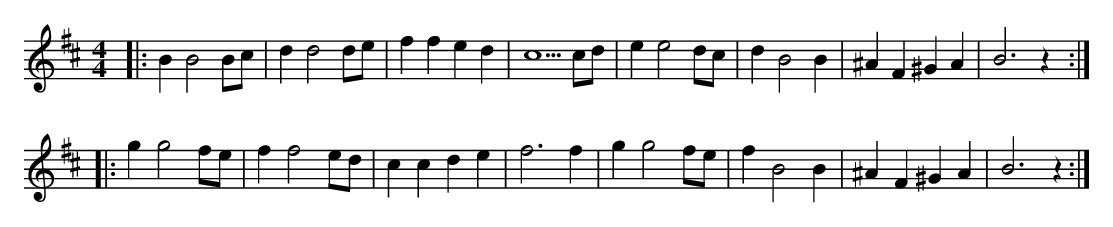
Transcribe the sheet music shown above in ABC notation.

X:1
M:4/4
K:Bmin
|:B2B4Bc|d2d4de|f2f2e2d2|c5cd|e2e4dc|d2B4B2|^A2F2^G2A2|B6z2:|
|:g2g4fe|f2f4ed|c2c2d2e2|f6f2|g2g4fe|f2B4B2|^A2F2^G2A2|B6z2:|
